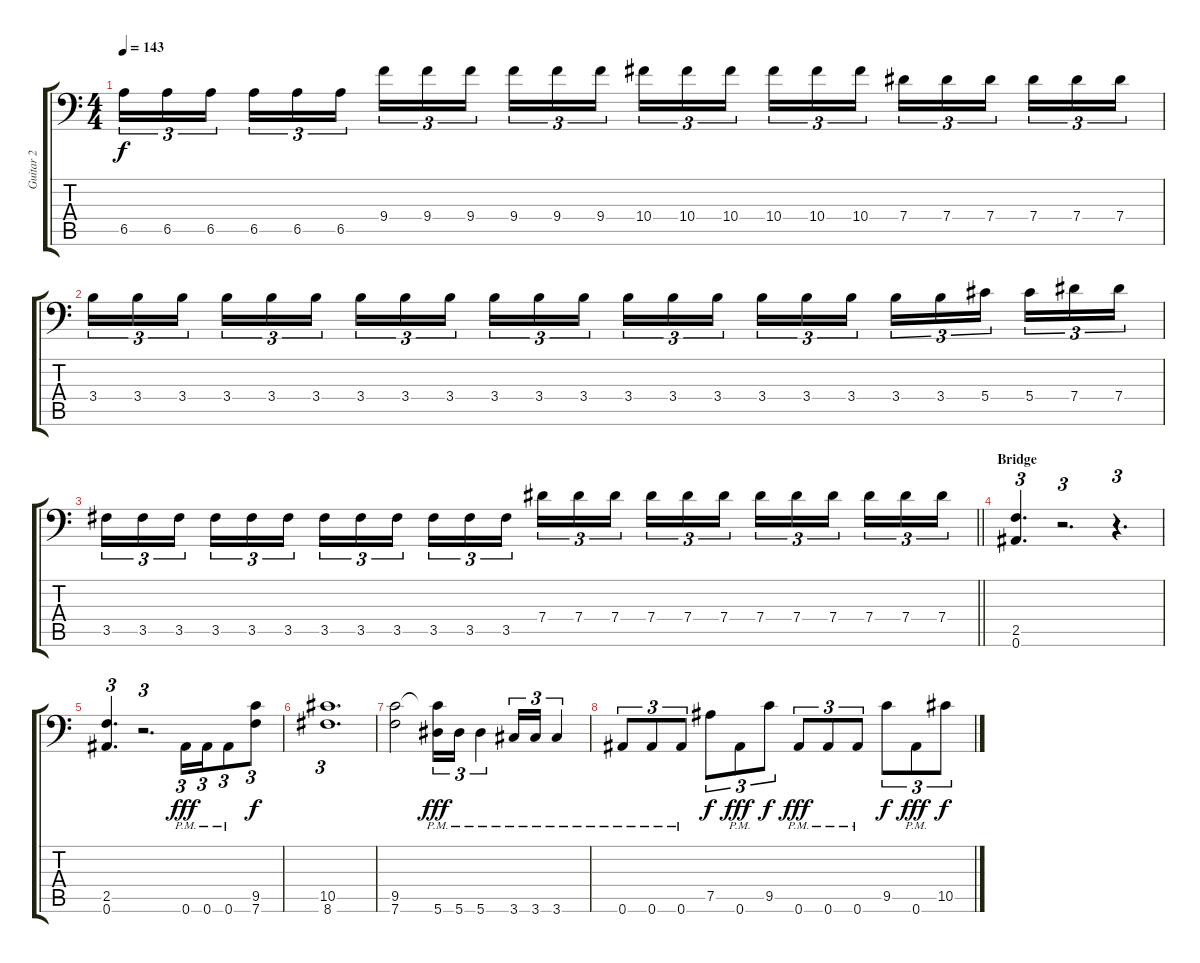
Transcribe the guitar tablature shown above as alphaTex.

\track ("Guitar 2" "Guitar 2") {instrument distortionguitar}
\staff {score tabs}
\tuning (Bb3 F3 Db3 Ab2 Eb2 Bb1) {hide}
\ts (4 4)
\tempo 143
\clef f4
\ks c
6.5.16{tu (3 2) dy f} 6.5.16{tu (3 2)} 6.5.16{tu (3 2) beam splitsecondary} 6.5.16{tu (3 2)} 6.5.16{tu (3 2)} 6.5.16{tu (3 2)} 9.4.16{tu (3 2)} 9.4.16{tu (3 2)} 9.4.16{tu (3 2) beam splitsecondary} 9.4.16{tu (3 2)} 9.4.16{tu (3 2)} 9.4.16{tu (3 2)} 10.4.16{tu (3 2)} 10.4.16{tu (3 2)} 10.4.16{tu (3 2) beam splitsecondary} 10.4.16{tu (3 2)} 10.4.16{tu (3 2)} 10.4.16{tu (3 2)} 7.4.16{tu (3 2)} 7.4.16{tu (3 2)} 7.4.16{tu (3 2) beam splitsecondary} 7.4.16{tu (3 2)} 7.4.16{tu (3 2)} 7.4.16{tu (3 2)} |
3.4.16{tu (3 2)} 3.4.16{tu (3 2)} 3.4.16{tu (3 2) beam splitsecondary} 3.4.16{tu (3 2)} 3.4.16{tu (3 2)} 3.4.16{tu (3 2)} 3.4.16{tu (3 2)} 3.4.16{tu (3 2)} 3.4.16{tu (3 2) beam splitsecondary} 3.4.16{tu (3 2)} 3.4.16{tu (3 2)} 3.4.16{tu (3 2)} 3.4.16{tu (3 2)} 3.4.16{tu (3 2)} 3.4.16{tu (3 2) beam splitsecondary} 3.4.16{tu (3 2)} 3.4.16{tu (3 2)} 3.4.16{tu (3 2)} 3.4.16{tu (3 2)} 3.4.16{tu (3 2)} 5.4.16{tu (3 2) beam splitsecondary} 5.4.16{tu (3 2)} 7.4.16{tu (3 2)} 7.4.16{tu (3 2)} |
\barLineRight lightlight
3.5.16{tu (3 2)} 3.5.16{tu (3 2)} 3.5.16{tu (3 2) beam splitsecondary} 3.5.16{tu (3 2)} 3.5.16{tu (3 2)} 3.5.16{tu (3 2)} 3.5.16{tu (3 2)} 3.5.16{tu (3 2)} 3.5.16{tu (3 2) beam splitsecondary} 3.5.16{tu (3 2)} 3.5.16{tu (3 2)} 3.5.16{tu (3 2)} 7.4.16{tu (3 2)} 7.4.16{tu (3 2)} 7.4.16{tu (3 2) beam splitsecondary} 7.4.16{tu (3 2)} 7.4.16{tu (3 2)} 7.4.16{tu (3 2)} 7.4.16{tu (3 2)} 7.4.16{tu (3 2)} 7.4.16{tu (3 2) beam splitsecondary} 7.4.16{tu (3 2)} 7.4.16{tu (3 2)} 7.4.16{tu (3 2)} |
\section ("" "Bridge")
(2.5 0.6).4{d tu (3 2)} r.2{d tu (3 2)} r.4{d tu (3 2)} |
(2.5 0.6).4{d tu (3 2)} r.2{d tu (3 2)} 0.6{pm}.16{tu (3 2) dy fff} 0.6{pm}.16{tu (3 2)} 0.6{pm}.8{tu (3 2)} (9.5 7.6).8{tu (3 2) dy f} |
(10.5 8.6).1{d tu (3 2)} |
(9.5 7.6).2 (9.5{t} 5.6{pm}).16{tu (3 2) dy fff} 5.6{pm}.16{tu (3 2)} 5.6{pm}.4{tu (3 2)} 3.6{pm}.16{tu (3 2)} 3.6{pm}.16{tu (3 2)} 3.6{pm}.4{tu (3 2)} |
0.6{pm}.8{tu (3 2)} 0.6{pm}.8{tu (3 2)} 0.6{pm}.8{tu (3 2)} 7.5.8{tu (3 2) dy f} 0.6{pm}.8{tu (3 2) dy fff} 9.5.8{tu (3 2) dy f} 0.6{pm}.8{tu (3 2) dy fff} 0.6{pm}.8{tu (3 2)} 0.6{pm}.8{tu (3 2)} 9.5.8{tu (3 2) dy f} 0.6{pm}.8{tu (3 2) dy fff} 10.5.8{tu (3 2) dy f}
